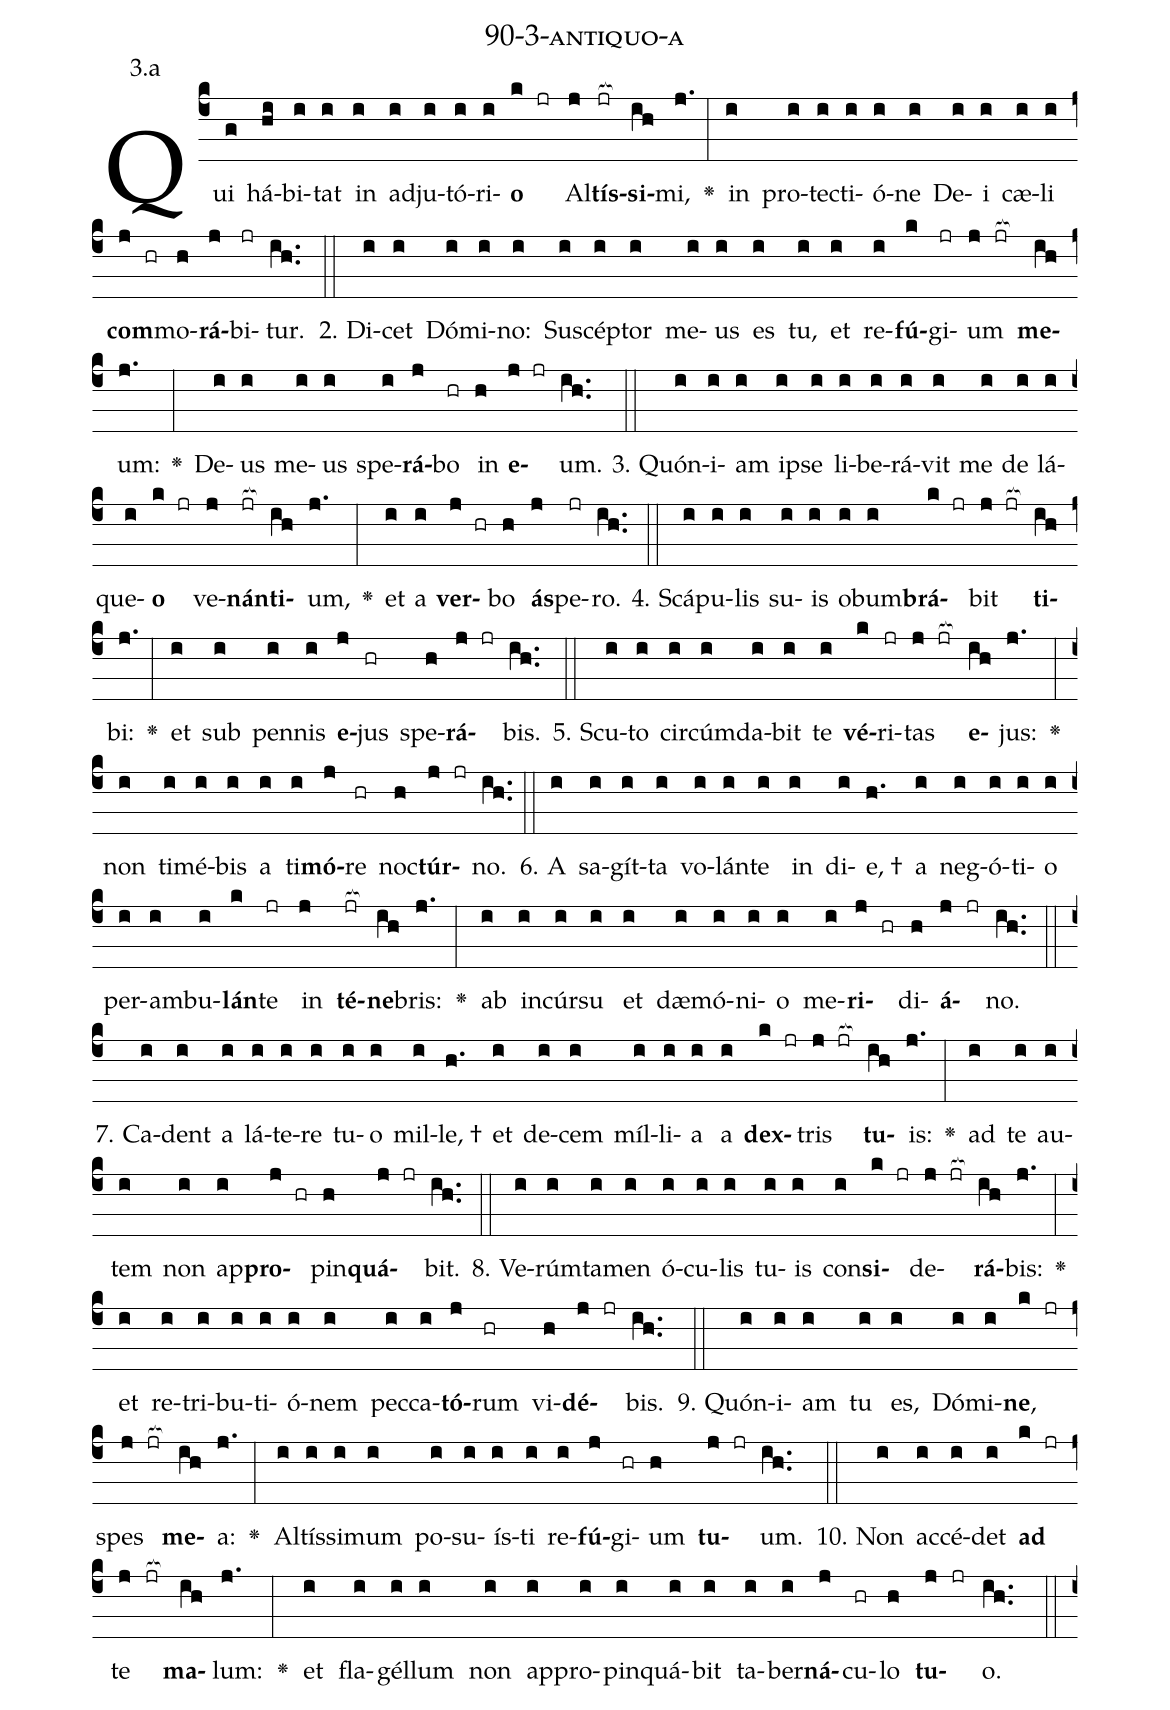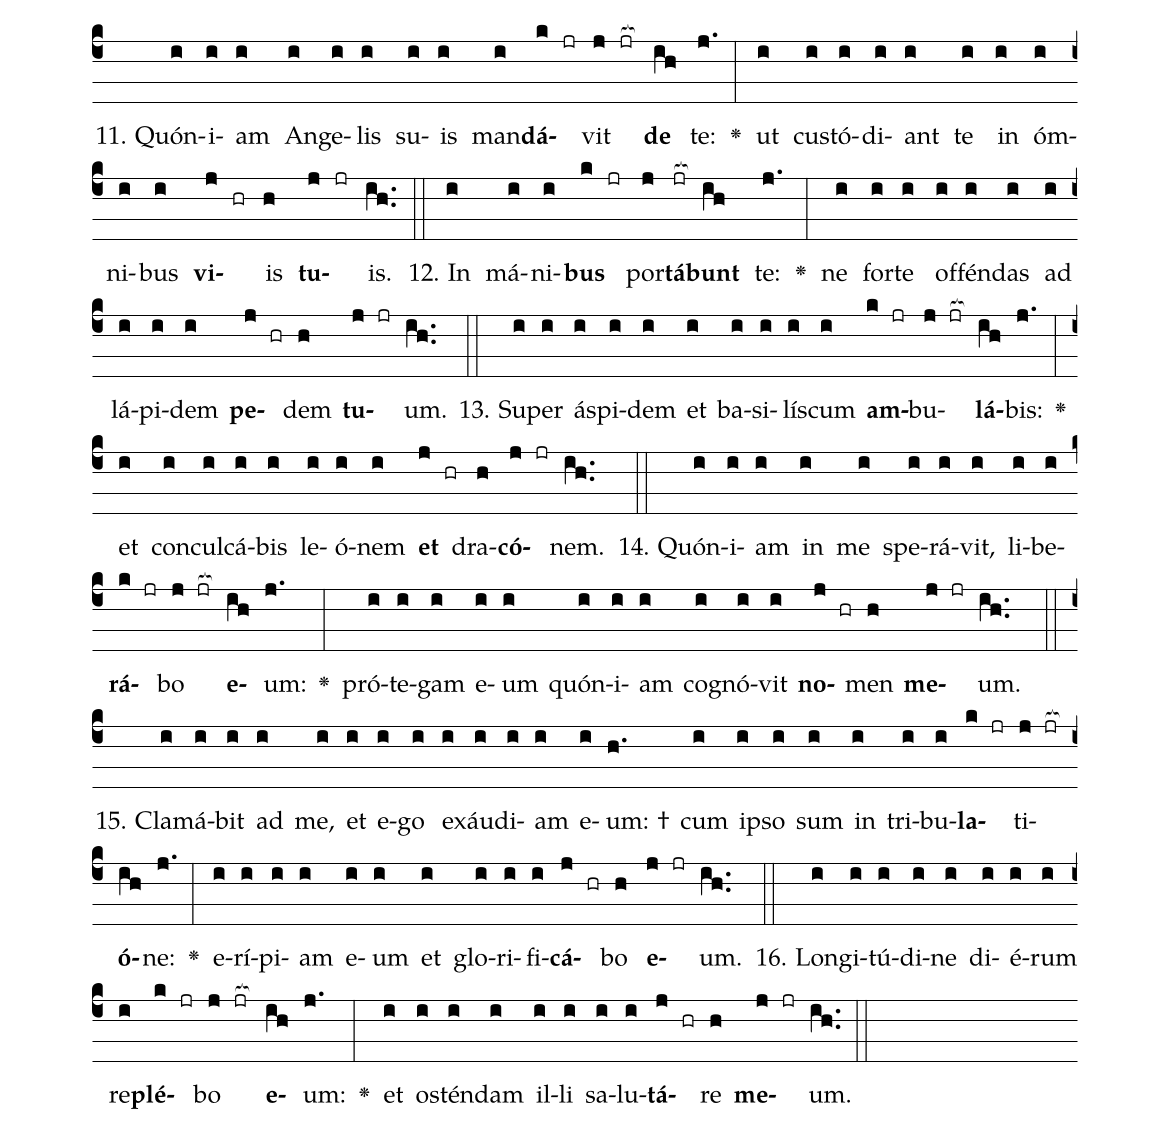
name: 90-3-antiquo-a;
annotation: 3.a;
%%
(c4)Qui(g) há(hi)bi(i)tat(i) in(i) ad(i)ju(i)tó(i)ri(i)<b>o</b>(k jr) Al(j)<b>tís</b>(jr[ocb:1{])<b>si</b>(ih[ocb:0}])mi,(j.) <v>\greheightstar</v>(:) in(i) pro(i)tec(i)ti(i)ó(i)ne(i) De(i)i(i) cæ(i)li(i) <b>com</b>(j hr)mo(h)<b>rá</b>(j)bi(jr)tur.(ih..) (::)
2. Di(i)cet(i) Dó(i)mi(i)no:(i) Su(i)scép(i)tor(i) me(i)us(i) es(i) tu,(i) et(i) re(i)<b>fú</b>(k)gi(jr)um(j jr[ocb:1{]) <b>me</b>(ih[ocb:0}])um:(j.) <v>\greheightstar</v>(:) De(i)us(i) me(i)us(i) spe(i)<b>rá</b>(j)bo(hr) in(h) <b>e</b>(j jr)um.(ih..) (::)
3. Quón(i)i(i)am(i) ip(i)se(i) li(i)be(i)rá(i)vit(i) me(i) de(i) lá(i)que(i)<b>o</b>(k jr) ve(j)<b>nán</b>(jr[ocb:1{])<b>ti</b>(ih[ocb:0}])um,(j.) <v>\greheightstar</v>(:) et(i) a(i) <b>ver</b>(j hr)bo(h) <b>ás</b>(j)pe(jr)ro.(ih..) (::)
4. Scá(i)pu(i)lis(i) su(i)is(i) ob(i)um(i)<b>brá</b>(k jr)bit(j jr[ocb:1{]) <b>ti</b>(ih[ocb:0}])bi:(j.) <v>\greheightstar</v>(:) et(i) sub(i) pen(i)nis(i) <b>e</b>(j)jus(hr) spe(h)<b>rá</b>(j jr)bis.(ih..) (::)
5. Scu(i)to(i) cir(i)cúm(i)da(i)bit(i) te(i) <b>vé</b>(k)ri(jr)tas(j jr[ocb:1{]) <b>e</b>(ih[ocb:0}])jus:(j.) <v>\greheightstar</v>(:) non(i) ti(i)mé(i)bis(i) a(i) ti(i)<b>mó</b>(j)re(hr) noc(h)<b>túr</b>(j jr)no.(ih..) (::)
6. A(i) sa(i)gít(i)ta(i) vo(i)lán(i)te(i) in(i) di(i)e, †(h.) a(i) neg(i)ó(i)ti(i)o(i) per(i)am(i)bu(i)<b>lán</b>(k)te(jr) in(j) <b>té</b>(jr[ocb:1{])<b>ne</b>(ih[ocb:0}])bris:(j.) <v>\greheightstar</v>(:) ab(i) in(i)cúr(i)su(i) et(i) dæ(i)mó(i)ni(i)o(i) me(i)<b>ri</b>(j hr)di(h)<b>á</b>(j jr)no.(ih..) (::)
7. Ca(i)dent(i) a(i) lá(i)te(i)re(i) tu(i)o(i) mil(i)le, †(h.) et(i) de(i)cem(i) míl(i)li(i)a(i) a(i) <b>dex</b>(k jr)tris(j jr[ocb:1{]) <b>tu</b>(ih[ocb:0}])is:(j.) <v>\greheightstar</v>(:) ad(i) te(i) au(i)tem(i) non(i) ap(i)<b>pro</b>(j hr)pin(h)<b>quá</b>(j jr)bit.(ih..) (::)
8. Ve(i)rúm(i)ta(i)men(i) ó(i)cu(i)lis(i) tu(i)is(i) con(i)<b>si</b>(k jr)de(j jr[ocb:1{])<b>rá</b>(ih[ocb:0}])bis:(j.) <v>\greheightstar</v>(:) et(i) re(i)tri(i)bu(i)ti(i)ó(i)nem(i) pec(i)ca(i)<b>tó</b>(j)rum(hr) vi(h)<b>dé</b>(j jr)bis.(ih..) (::)
9. Quón(i)i(i)am(i) tu(i) es,(i) Dó(i)mi(i)<b>ne</b>,(k jr) spes(j jr[ocb:1{]) <b>me</b>(ih[ocb:0}])a:(j.) <v>\greheightstar</v>(:) Al(i)tís(i)si(i)mum(i) po(i)su(i)ís(i)ti(i) re(i)<b>fú</b>(j)gi(hr)um(h) <b>tu</b>(j jr)um.(ih..) (::)
10. Non(i) ac(i)cé(i)det(i) <b>ad</b>(k jr) te(j jr[ocb:1{]) <b>ma</b>(ih[ocb:0}])lum:(j.) <v>\greheightstar</v>(:) et(i) fla(i)gél(i)lum(i) non(i) ap(i)pro(i)pin(i)quá(i)bit(i) ta(i)ber(i)<b>ná</b>(j)cu(hr)lo(h) <b>tu</b>(j jr)o.(ih..) (::)
11. Quón(i)i(i)am(i) An(i)ge(i)lis(i) su(i)is(i) man(i)<b>dá</b>(k jr)vit(j jr[ocb:1{]) <b>de</b>(ih[ocb:0}]) te:(j.) <v>\greheightstar</v>(:) ut(i) cus(i)tó(i)di(i)ant(i) te(i) in(i) óm(i)ni(i)bus(i) <b>vi</b>(j hr)is(h) <b>tu</b>(j jr)is.(ih..) (::)
12. In(i) má(i)ni(i)<b>bus</b>(k jr) por(j)<b>tá</b>(jr[ocb:1{])<b>bunt</b>(ih[ocb:0}]) te:(j.) <v>\greheightstar</v>(:) ne(i) for(i)te(i) of(i)fén(i)das(i) ad(i) lá(i)pi(i)dem(i) <b>pe</b>(j hr)dem(h) <b>tu</b>(j jr)um.(ih..) (::)
13. Su(i)per(i) ás(i)pi(i)dem(i) et(i) ba(i)si(i)lís(i)cum(i) <b>am</b>(k jr)bu(j jr[ocb:1{])<b>lá</b>(ih[ocb:0}])bis:(j.) <v>\greheightstar</v>(:) et(i) con(i)cul(i)cá(i)bis(i) le(i)ó(i)nem(i) <b>et</b>(j hr) dra(h)<b>có</b>(j jr)nem.(ih..) (::)
14. Quón(i)i(i)am(i) in(i) me(i) spe(i)rá(i)vit,(i) li(i)be(i)<b>rá</b>(k jr)bo(j jr[ocb:1{]) <b>e</b>(ih[ocb:0}])um:(j.) <v>\greheightstar</v>(:) pró(i)te(i)gam(i) e(i)um(i) quón(i)i(i)am(i) co(i)gnó(i)vit(i) <b>no</b>(j hr)men(h) <b>me</b>(j jr)um.(ih..) (::)
15. Cla(i)má(i)bit(i) ad(i) me,(i) et(i) e(i)go(i) ex(i)áu(i)di(i)am(i) e(i)um: †(h.) cum(i) ip(i)so(i) sum(i) in(i) tri(i)bu(i)<b>la</b>(k jr)ti(j jr[ocb:1{])<b>ó</b>(ih[ocb:0}])ne:(j.) <v>\greheightstar</v>(:) e(i)rí(i)pi(i)am(i) e(i)um(i) et(i) glo(i)ri(i)fi(i)<b>cá</b>(j hr)bo(h) <b>e</b>(j jr)um.(ih..) (::)
16. Lon(i)gi(i)tú(i)di(i)ne(i) di(i)é(i)rum(i) re(i)<b>plé</b>(k jr)bo(j jr[ocb:1{]) <b>e</b>(ih[ocb:0}])um:(j.) <v>\greheightstar</v>(:) et(i) os(i)tén(i)dam(i) il(i)li(i) sa(i)lu(i)<b>tá</b>(j hr)re(h) <b>me</b>(j jr)um.(ih..) (::)
